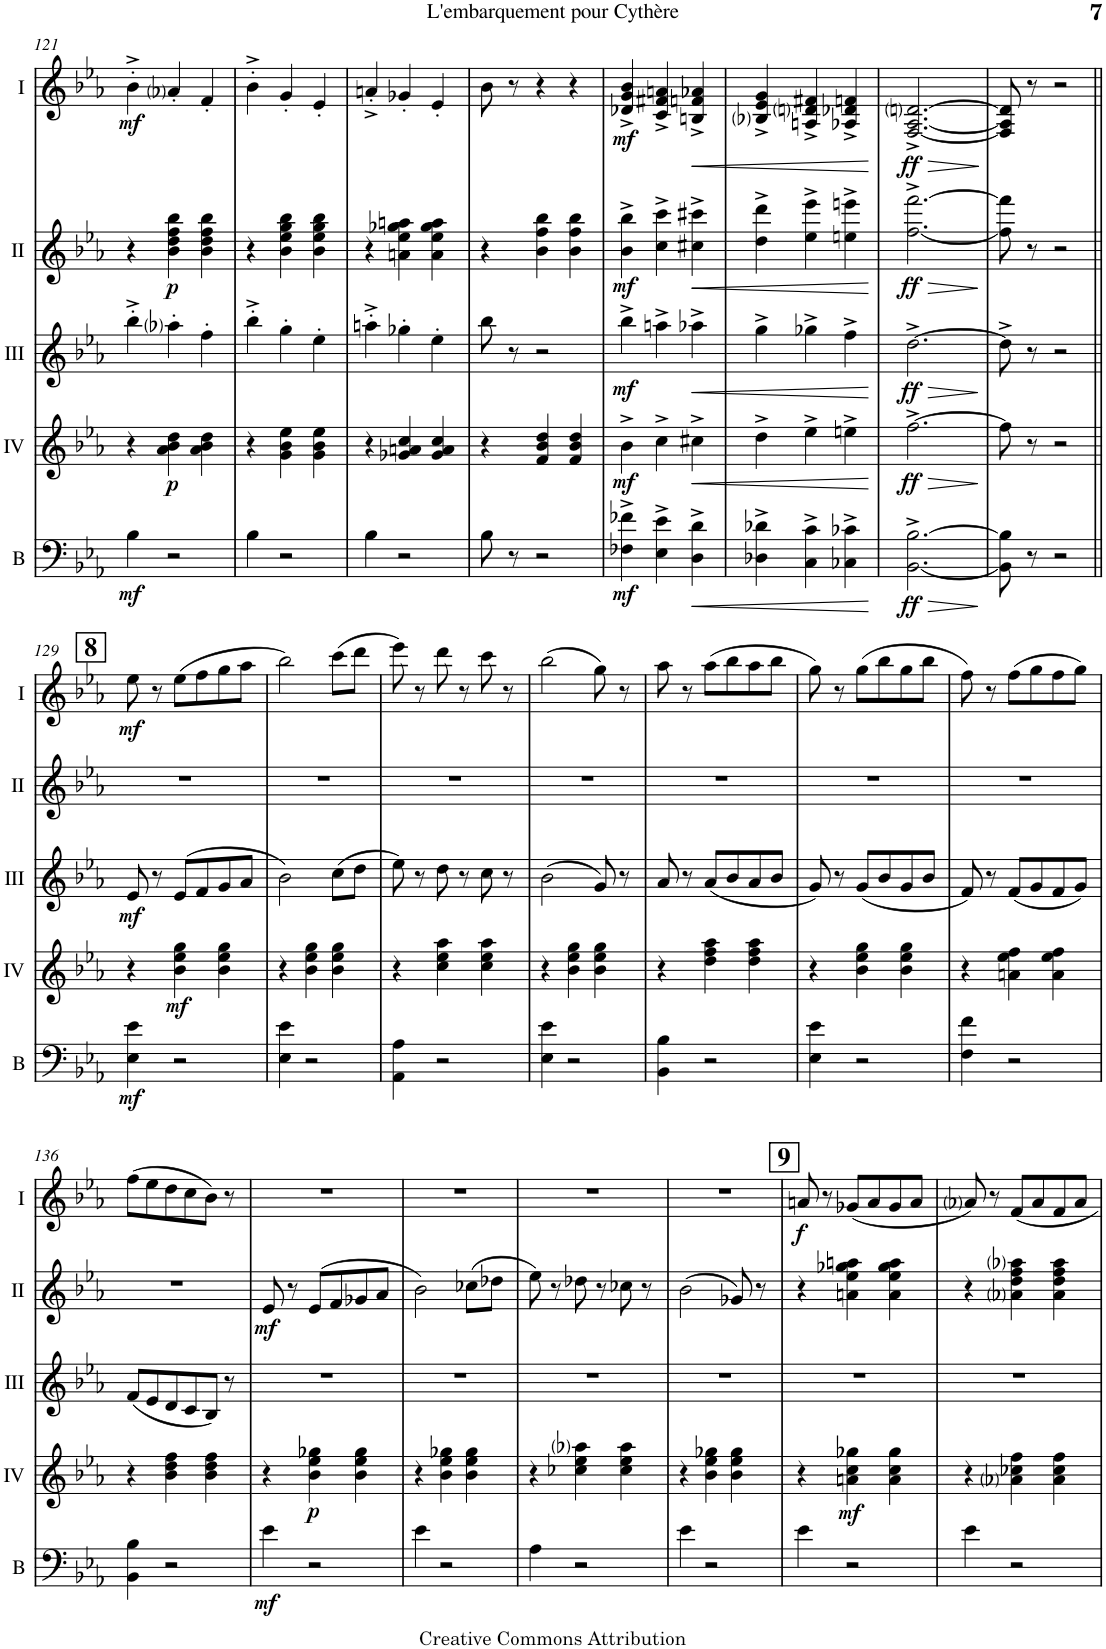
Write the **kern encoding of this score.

**kern	**dynam	**kern	**dynam	**kern	**dynam	**kern	**dynam	**kern	**dynam
*part5	*part5	*part4	*part4	*part3	*part3	*part2	*part2	*part1	*part1
*staff5	*staff5	*staff4	*staff4	*staff3	*staff3	*staff2	*staff2	*staff1	*staff1
*I"Bass	*	*I"Acc. 4	*	*I"Acc. 3	*	*I"Acc. 2	*	*I"Acc. 1	*
*I'B	*	*	*	*	*	*	*	*	*
!!LO:PB:g=z
*clefF4	*	*clefG2	*	*clefG2	*	*clefG2	*	*clefG2	*
*Trd7c12	*	*Trd7c12	*	*Trd7c12	*	*	*	*	*
*k[b-e-a-]	*	*k[b-e-a-]	*	*k[b-e-a-]	*	*k[b-e-a-]	*	*k[b-e-a-]	*
*M3/4	*	*M3/4	*	*M3/4	*	*M3/4	*	*M3/4	*
=121	=121	=121	=121	=121	=121	=121	=121	=121	=121
!	!LO:DY:b	!	!	!	!	!	!	!	!LO:DY:b
4B-\	mf	4r	.	4bb-'^\	.	4r	.	4b-'^\	mf
!	!	!	!LO:DY:b	!	!	!	!LO:DY:b	!	!
2r	.	4a-\ 4b-\ 4dd\	p	4aa-i'\	.	4b-\ 4dd\ 4ff\ 4bb-\	p	4a-i'/	.
.	.	4a-\ 4b-\ 4dd\	.	4ff'\	.	4b-\ 4dd\ 4ff\ 4bb-\	.	4f'/	.
=122	=122	=122	=122	=122	=122	=122	=122	=122	=122
4B-\	.	4r	.	4bb-'^\	.	4r	.	4b-'^\	.
2r	.	4g\ 4b-\ 4ee-\	.	4gg'\	.	4b-\ 4ee-\ 4gg\ 4bb-\	.	4g'/	.
.	.	4g\ 4b-\ 4ee-\	.	4ee-'\	.	4b-\ 4ee-\ 4gg\ 4bb-\	.	4e-'/	.
=123	=123	=123	=123	=123	=123	=123	=123	=123	=123
4B-\	.	4r	.	4aan'^\	.	4r	.	4an'^/	.
2r	.	4g-X/ 4an/ 4cc/	.	4gg-X'\	.	4an\ 4ee-\ 4gg-X\ 4aan\	.	4g-X'/	.
.	.	4g-/ 4a/ 4cc/	.	4ee-'\	.	4a\ 4ee-\ 4gg-\ 4aa\	.	4e-'/	.
=124	=124	=124	=124	=124	=124	=124	=124	=124	=124
8B-\	.	4r	.	8bb-\	.	4r	.	8b-\	.
8r	.	.	.	8r	.	.	.	8r	.
2r	.	4f/ 4b-/ 4dd/	.	2r	.	4b-\ 4ff\ 4bb-\	.	4r	.
.	.	4f/ 4b-/ 4dd/	.	.	.	4b-\ 4ff\ 4bb-\	.	4r	.
=125	=125	=125	=125	=125	=125	=125	=125	=125	=125
!	!LO:DY:b	!	!LO:DY:b	!	!LO:DY:b	!	!LO:DY:b	!	!LO:DY:b
4F-X\^ 4f-X\^	mf	4b-^\	mf	4bb-^\	mf	4b-\^ 4bb-\^	mf	4d-X/^ 4g/^ 4b-/^	mf
4E-\^ 4e-\^	.	4cc^\	.	4aan^\	.	4cc\^ 4ccc\^	.	4c/^ 4f#X/^ 4an/^	.
!	!LO:HP:b	!	!LO:HP:b	!	!LO:HP:b	!	!LO:HP:b	!	!LO:HP:b
4D\^ 4d\^	<	4cc#X^\	<	4aa-X^\	<	4cc#X\^ 4ccc#X\^	<	4Bn/^ 4fn/^ 4a-X/^	<
=126	=126	=126	=126	=126	=126	=126	=126	=126	=126
4D-X\^ 4d-X\^	.	4dd^\	.	4gg^\	.	4dd\^ 4ddd\^	.	4B-i/^ 4e-/^ 4g/^	.
4C\^ 4c\^	.	4ee-^\	.	4gg-X^\	.	4ee-\^ 4eee-\^	.	4An/^ 4dni/^ 4f#X/^	.
4C-X\^ 4c-X\^	.	4een^\	.	4ff^\	.	4een\^ 4eeen\^	.	4A-X/^ 4d-X/^ 4fn/^	.
.	[	.	[	.	[	.	[	.	[
=127	=127	=127	=127	=127	=127	=127	=127	=127	=127
!	!LO:HP:b	!	!LO:HP:b	!	!LO:HP:b	!	!LO:HP:b	!	!LO:HP:b
!	!LO:DY:n=1:b	!	!LO:DY:n=1:b	!	!LO:DY:n=1:b	!	!LO:DY:n=1:b	!	!LO:DY:n=1:b
[2.BB-\^ [2.B-\^	> ff	[2.ff^\	> ff	[2.dd^\	> ff	[2.ff\^ [2.fff\^	> ff	[2.F/^ [2.A-/^ [2.dni/^	> ff
.	]	.	]	.	]	.	]	.	]
=128	=128	=128	=128	=128	=128	=128	=128	=128	=128
8BB-\] 8B-\]	.	8ff\]	.	8dd^\]	.	8ff\] 8fff\]	.	8F/] 8A-/] 8d/]	.
8r	.	8r	.	8r	.	8r	.	8r	.
2r	.	2r	.	2r	.	2r	.	2r	.
!!LO:LB:g=z
!!LO:REH:place=s1:a:B:cj:fs=14:t=8
=129||	=129||	=129||	=129||	=129||	=129||	=129||	=129||	=129||	=129||
!	!LO:DY:b	!	!	!	!LO:DY:b	!	!	!	!LO:DY:b
4E-\ 4e-\	mf	4r	.	8e-/	mf	2.r	.	8ee-\	mf
.	.	.	.	8r	.	.	.	8r	.
!	!	!	!LO:DY:b	!	!	!	!	!	!
2r	.	4b-\ 4ee-\ 4gg\	mf	(8e-/L	.	.	.	(8ee-\L	.
.	.	.	.	8f/	.	.	.	8ff\	.
.	.	4b-\ 4ee-\ 4gg\	.	8g/	.	.	.	8gg\	.
.	.	.	.	8a-/J	.	.	.	8aa-\J	.
=130	=130	=130	=130	=130	=130	=130	=130	=130	=130
4E-\ 4e-\	.	4r	.	2b-\)	.	2.r	.	2bb-\)	.
2r	.	4b-\ 4ee-\ 4gg\	.	.	.	.	.	.	.
.	.	4b-\ 4ee-\ 4gg\	.	(8cc\L	.	.	.	(8ccc\L	.
.	.	.	.	8dd\J	.	.	.	8ddd\J	.
=131	=131	=131	=131	=131	=131	=131	=131	=131	=131
4AA-\ 4A-\	.	4r	.	8ee-\)	.	2.r	.	8eee-\)	.
.	.	.	.	8r	.	.	.	8r	.
2r	.	4cc\ 4ee-\ 4aa-\	.	8dd\	.	.	.	8ddd\	.
.	.	.	.	8r	.	.	.	8r	.
.	.	4cc\ 4ee-\ 4aa-\	.	8cc\	.	.	.	8ccc\	.
.	.	.	.	8r	.	.	.	8r	.
=132	=132	=132	=132	=132	=132	=132	=132	=132	=132
4E-\ 4e-\	.	4r	.	(2b-\	.	2.r	.	(2bb-\	.
2r	.	4b-\ 4ee-\ 4gg\	.	.	.	.	.	.	.
.	.	4b-\ 4ee-\ 4gg\	.	8g/)	.	.	.	8gg\)	.
.	.	.	.	8r	.	.	.	8r	.
=133	=133	=133	=133	=133	=133	=133	=133	=133	=133
4BB-\ 4B-\	.	4r	.	8a-/	.	2.r	.	8aa-\	.
.	.	.	.	8r	.	.	.	8r	.
2r	.	4dd\ 4ff\ 4aa-\	.	(8a-/L	.	.	.	(8aa-\L	.
.	.	.	.	8b-/	.	.	.	8bb-\	.
.	.	4dd\ 4ff\ 4aa-\	.	8a-/	.	.	.	8aa-\	.
.	.	.	.	8b-/J	.	.	.	8bb-\J	.
=134	=134	=134	=134	=134	=134	=134	=134	=134	=134
4E-\ 4e-\	.	4r	.	8g/)	.	2.r	.	8gg\)	.
.	.	.	.	8r	.	.	.	8r	.
2r	.	4b-\ 4ee-\ 4gg\	.	(8g/L	.	.	.	(8gg\L	.
.	.	.	.	8b-/	.	.	.	8bb-\	.
.	.	4b-\ 4ee-\ 4gg\	.	8g/	.	.	.	8gg\	.
.	.	.	.	8b-/J	.	.	.	8bb-\J	.
=135	=135	=135	=135	=135	=135	=135	=135	=135	=135
4F\ 4f\	.	4r	.	8f/)	.	2.r	.	8ff\)	.
.	.	.	.	8r	.	.	.	8r	.
2r	.	4an\ 4ee-\ 4ff\	.	(8f/L	.	.	.	(8ff\L	.
.	.	.	.	8g/	.	.	.	8gg\	.
.	.	4a\ 4ee-\ 4ff\	.	8f/	.	.	.	8ff\	.
.	.	.	.	8g/J)	.	.	.	8gg\J)	.
!!LO:LB:g=z
=136	=136	=136	=136	=136	=136	=136	=136	=136	=136
4BB-\ 4B-\	.	4r	.	(8f/L	.	2.r	.	(8ff\L	.
.	.	.	.	8e-/	.	.	.	8ee-\	.
2r	.	4b-\ 4dd\ 4ff\	.	8d/	.	.	.	8dd\	.
.	.	.	.	8c/	.	.	.	8cc\	.
.	.	4b-\ 4dd\ 4ff\	.	8B-/J)	.	.	.	8b-\J)	.
.	.	.	.	8r	.	.	.	8r	.
=137	=137	=137	=137	=137	=137	=137	=137	=137	=137
!	!LO:DY:b	!	!	!	!	!	!LO:DY:b	!	!
4e-\	mf	4r	.	2.r	.	8e-/	mf	2.r	.
.	.	.	.	.	.	8r	.	.	.
!	!	!	!LO:DY:b	!	!	!	!	!	!
2r	.	4b-\ 4ee-\ 4gg-X\	p	.	.	(8e-/L	.	.	.
.	.	.	.	.	.	8f/	.	.	.
.	.	4b-\ 4ee-\ 4gg-\	.	.	.	8g-X/	.	.	.
.	.	.	.	.	.	8a-/J	.	.	.
=138	=138	=138	=138	=138	=138	=138	=138	=138	=138
4e-\	.	4r	.	2.r	.	2b-\)	.	2.r	.
2r	.	4b-\ 4ee-\ 4gg-X\	.	.	.	.	.	.	.
.	.	4b-\ 4ee-\ 4gg-\	.	.	.	(8cc-X\L	.	.	.
.	.	.	.	.	.	8dd-X\J	.	.	.
=139	=139	=139	=139	=139	=139	=139	=139	=139	=139
4A-\	.	4r	.	2.r	.	8ee-\)	.	2.r	.
.	.	.	.	.	.	8r	.	.	.
2r	.	4cc-X\ 4ee-\ 4aa-i\	.	.	.	8dd-X\	.	.	.
.	.	.	.	.	.	8r	.	.	.
.	.	4cc-\ 4ee-\ 4aa-\	.	.	.	8cc-X\	.	.	.
.	.	.	.	.	.	8r	.	.	.
=140	=140	=140	=140	=140	=140	=140	=140	=140	=140
4e-\	.	4r	.	2.r	.	(2b-\	.	2.r	.
2r	.	4b-\ 4ee-\ 4gg-X\	.	.	.	.	.	.	.
.	.	4b-\ 4ee-\ 4gg-\	.	.	.	8g-X/)	.	.	.
.	.	.	.	.	.	8r	.	.	.
!!LO:REH:place=s1:a:B:cj:fs=14:t=9
=141	=141	=141	=141	=141	=141	=141	=141	=141	=141
!	!	!	!	!	!	!	!	!	!LO:DY:b
4e-\	.	4r	.	2.r	.	4r	.	8an/	f
.	.	.	.	.	.	.	.	8r	.
!	!	!	!LO:DY:b	!	!	!	!	!	!
2r	.	4an\ 4cc\ 4gg-X\	mf	.	.	4an\ 4ee-\ 4gg-X\ 4aan\	.	(8g-X/L	.
.	.	.	.	.	.	.	.	8a/	.
.	.	4a\ 4cc\ 4gg-\	.	.	.	4a\ 4ee-\ 4gg-\ 4aa\	.	8g-/	.
.	.	.	.	.	.	.	.	8a/J	.
=142	=142	=142	=142	=142	=142	=142	=142	=142	=142
4e-\	.	4r	.	2.r	.	4r	.	8a-i/)	.
.	.	.	.	.	.	.	.	8r	.
2r	.	4a-i\ 4cc-X\ 4ff\	.	.	.	4a-i\ 4dd\ 4ff\ 4aa-i\	.	8f/L	.
.	.	.	.	.	.	.	.	8a-/	.
.	.	4a-\ 4cc-\ 4ff\	.	.	.	4a-\ 4dd\ 4ff\ 4aa-\	.	8f/	.
.	.	.	.	.	.	.	.	8a-/J	.
=	=	=	=	=	=	=	=	=	=
*-	*-	*-	*-	*-	*-	*-	*-	*-	*-
